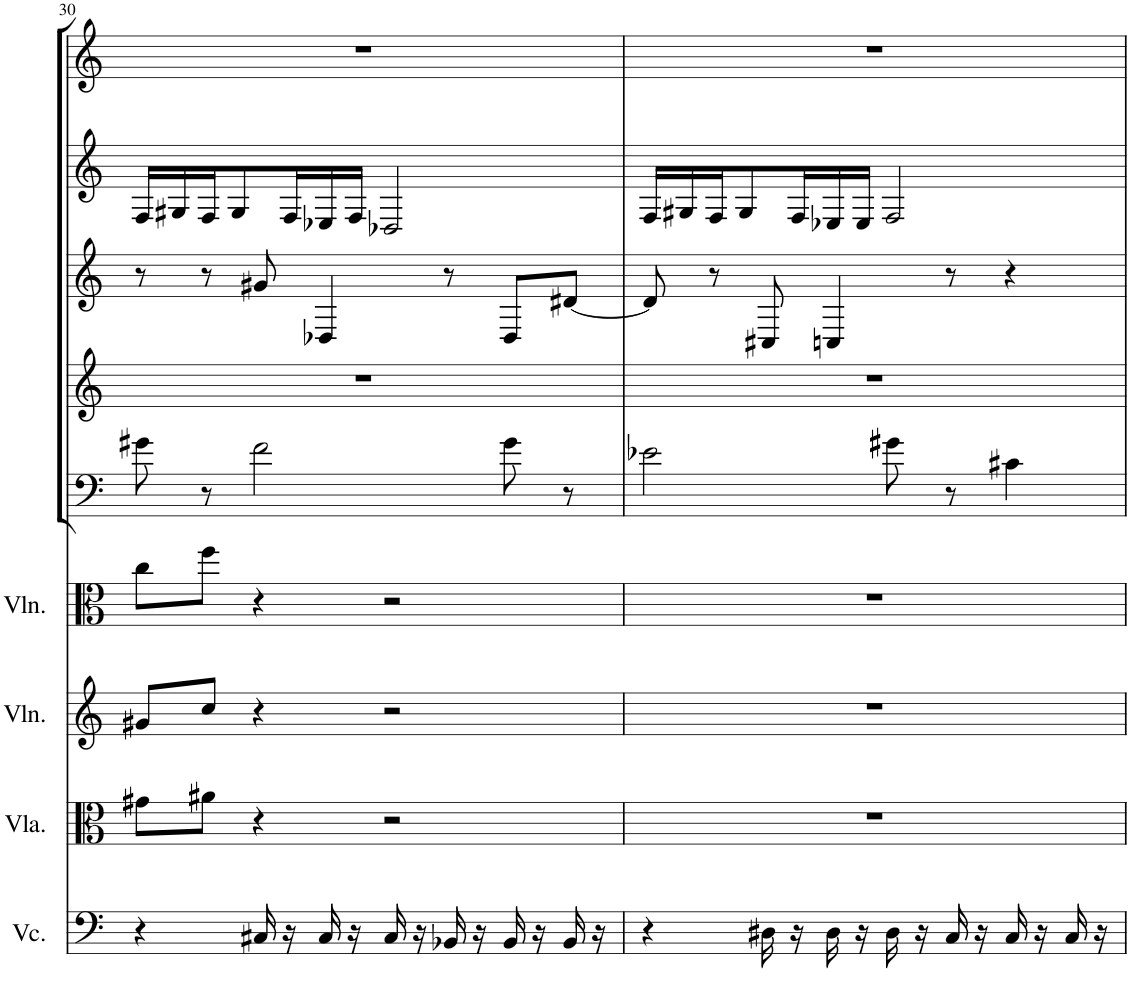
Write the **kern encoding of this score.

**kern	**kern	**kern	**kern	**kern	**kern	**kern	**kern	**kern
*part9	*part8	*part7	*part6	*part5	*part4	*part3	*part2	*part1
*staff9	*staff8	*staff7	*staff6	*staff5	*staff4	*staff3	*staff2	*staff1
*I"Violoncello	*I"Viola	*I"Violin	*I"Violin	*I"Bassoon	*I"Horn in F	*I"Bb Clarinet	*I"Oboe	*I"Flute
*I'Vc.	*I'Vla.	*I'Vln.	*I'Vln.	*I'Bsn	*I'Hn	*I'Cl	*I'Ob	*I'Fl
!!LO:PB:g=z
*clefF4	*clefC3	*clefG2	*clefC3	*clefF4	*clefG2	*clefG2	*clefG2	*clefG2
*	*	*	*	*	*ITrd4c7	*ITrd1c2	*	*
*k[]	*k[]	*k[]	*k[]	*k[]	*k[]	*k[]	*k[]	*k[]
*M4/4	*M4/4	*M4/4	*M4/4	*M4/4	*M4/4	*M4/4	*M4/4	*M4/4
=30	=30	=30	=30	=30	=30	=30	=30	=30
4r	8g#X\L	8g#X/L	8cc\L	8g#X\	1r	8r	16F/LL	1r
.	.	.	.	.	.	.	16G#X/	.
.	8a#X\J	8cc/J	8ff\J	8r	.	8r	16F/J	.
.	.	.	.	.	.	.	8G#/	.
16C#X/	4r	4r	4r	2f\	.	8g#X/	.	.
16r	.	.	.	.	.	.	16F/L	.
16C#/	.	.	.	.	.	4D-X/	16E-X/	.
16r	.	.	.	.	.	.	16F/JJ	.
16C#/	2r	2r	2r	.	.	.	2D-X/	.
16r	.	.	.	.	.	.	.	.
16BB-X/	.	.	.	.	.	8r	.	.
16r	.	.	.	.	.	.	.	.
16BB-/	.	.	.	8g#\	.	8D-/L	.	.
16r	.	.	.	.	.	.	.	.
16BB-/	.	.	.	8r	.	[8d#X/J	.	.
16r	.	.	.	.	.	.	.	.
=31	=31	=31	=31	=31	=31	=31	=31	=31
4r	1r	1r	1r	2e-X\	1r	8d#/]	16F/LL	1r
.	.	.	.	.	.	.	16G#X/	.
.	.	.	.	.	.	8r	16F/J	.
.	.	.	.	.	.	.	8G#/	.
16D#X\	.	.	.	.	.	8C#X/	.	.
16r	.	.	.	.	.	.	16F/L	.
16D#\	.	.	.	.	.	4Cn/	16E-X/	.
16r	.	.	.	.	.	.	16E-/JJ	.
16D#\	.	.	.	8g#X\	.	.	2F/	.
16r	.	.	.	.	.	.	.	.
16C/	.	.	.	8r	.	8r	.	.
16r	.	.	.	.	.	.	.	.
16C/	.	.	.	4c#X\	.	4r	.	.
16r	.	.	.	.	.	.	.	.
16C/	.	.	.	.	.	.	.	.
16r	.	.	.	.	.	.	.	.
=	=	=	=	=	=	=	=	=
*-	*-	*-	*-	*-	*-	*-	*-	*-
